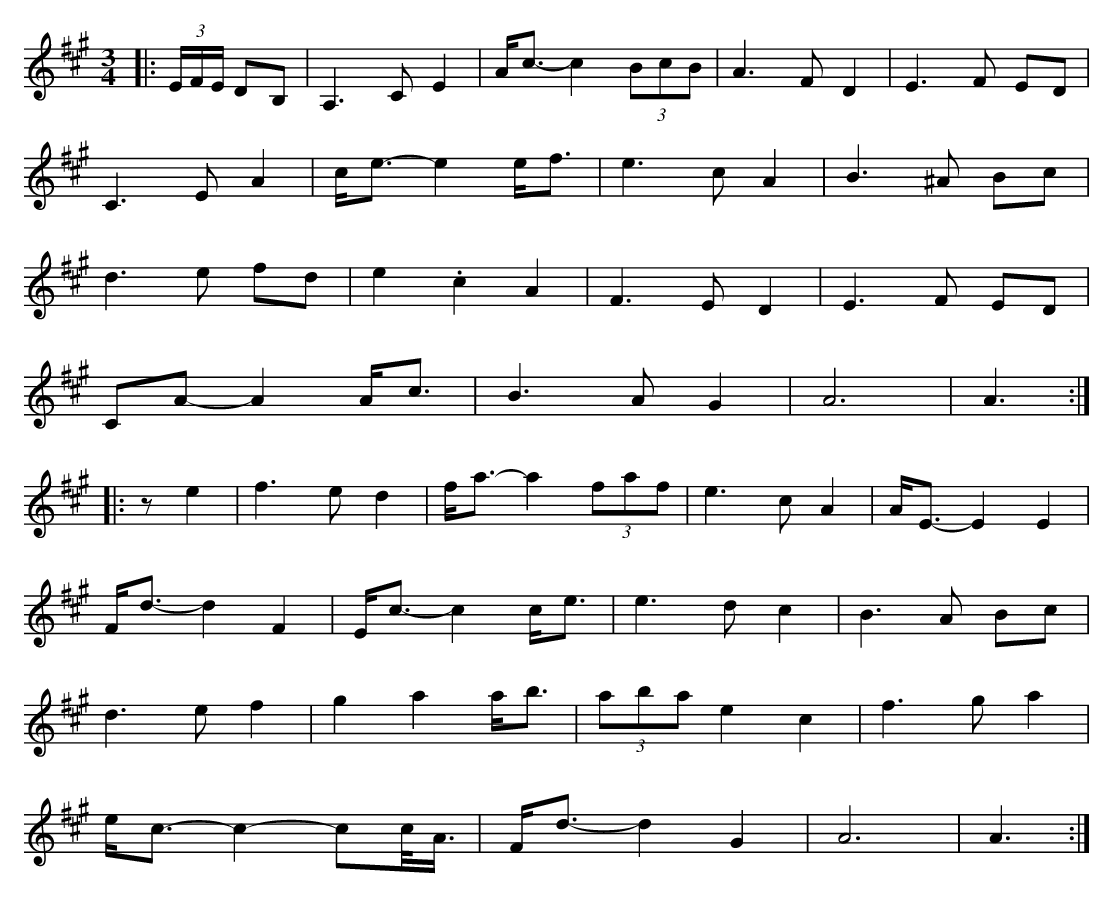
X:1
M:3/4
K:A
|:(3E/F/E/ DB,|A,3 C E2|A<c- c2 (3BcB|A3 F D2|E3 F ED|
C3 E A2|c<e- e2 e<f|e3 c A2|B3 ^A Bc|
d3 e fd|e2 .c2 A2|F3 E D2|E3 F ED|
CA- A2 A<c|B3 A G2|A6|A3:|
|:z e2|f3 e d2|f<a- a2 (3faf|e3 c A2|A<E- E2 E2|
F<d- d2 F2|E<c- c2 c<e|e3 d c2|B3 A Bc|
d3 e f2|g2 a2 a<b|(3aba e2 c2|f3 g a2|
e<c- c2- cc/<A/|F<d- d2 G2|A6|A3:|
